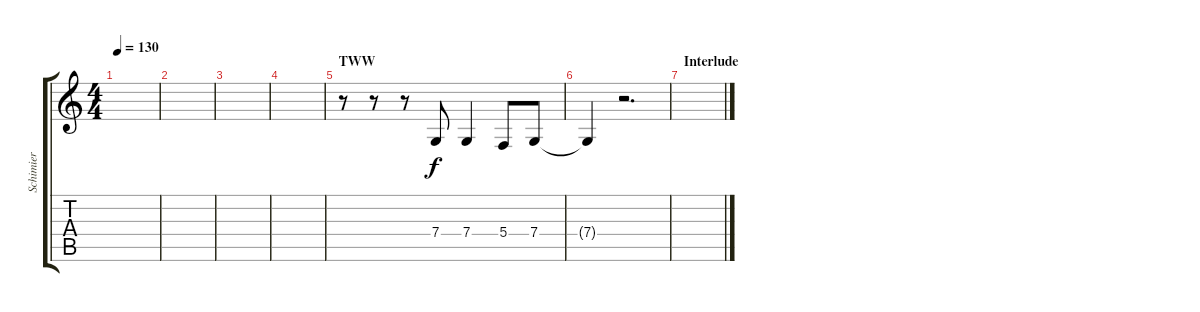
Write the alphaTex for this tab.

\track ("Schimier" "Schimier") {instrument brasssection}
\staff {score tabs}
\tuning (D4 A3 F3 C3 G2 D2) {hide}
\ts (4 4)
\tempo 130
\clef g2
\ks c
|
|
|
|
\section ("" "TWW")
r.8 r.8 r.8 7.4.8 7.4.4 5.4.8 7.4.8 |
7.4{t}.4 r.2{d} |
\section ("" "Interlude")
